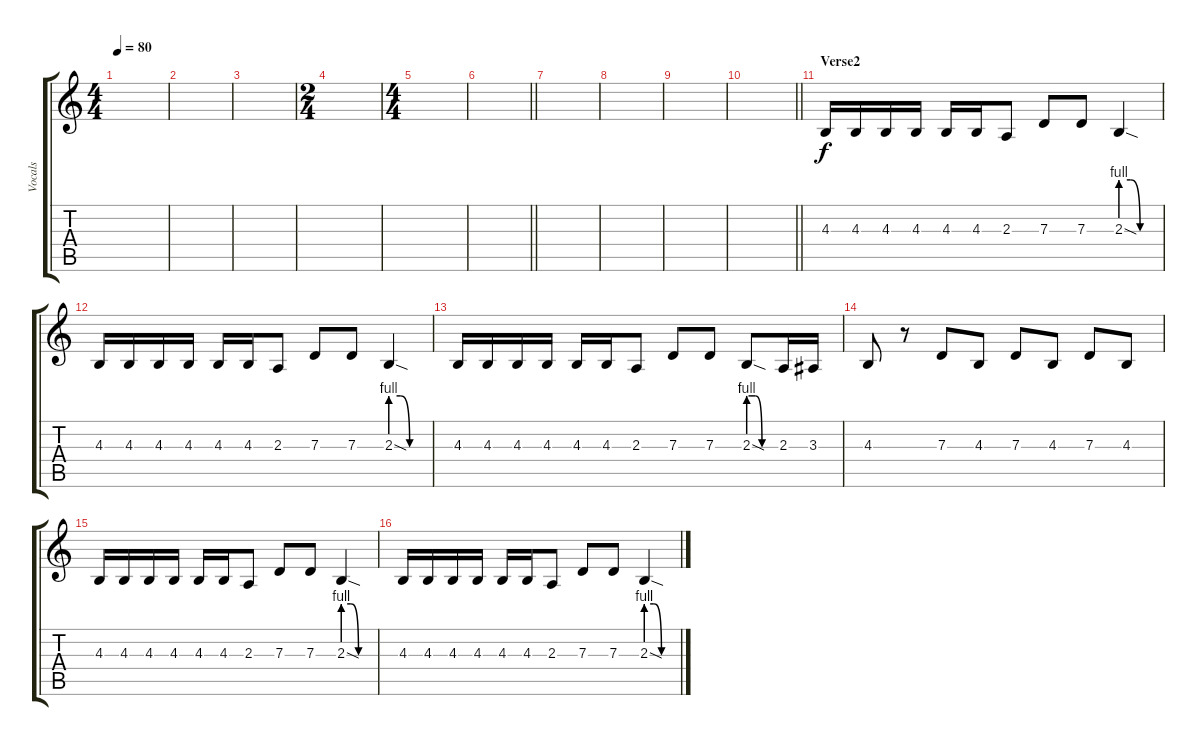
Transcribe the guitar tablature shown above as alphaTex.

\track ("Vocals" "Vocals") {instrument trumpet}
\staff {score tabs}
\tuning (E4 B3 G3 D3 A2 E2) {hide}
\ts (4 4)
\tempo 80
\clef g2
\ks c
|
|
|
\ts (2 4)
|
\ts (4 4)
|
\barLineRight lightlight
|
|
|
|
\barLineRight lightlight
|
\section ("" "Verse2")
4.3.16{dy f} 4.3.16 4.3.16 4.3.16 4.3.16 4.3.16 2.3.8 7.3.8 7.3.8 2.3{be (custom 0 4 15 4 30 0 60 0) sod}.4 |
4.3.16 4.3.16 4.3.16 4.3.16 4.3.16 4.3.16 2.3.8 7.3.8 7.3.8 2.3{be (custom 0 4 15 4 30 0 60 0) sod}.4 |
4.3.16 4.3.16 4.3.16 4.3.16 4.3.16 4.3.16 2.3.8 7.3.8 7.3.8 2.3{be (custom 0 4 15 4 30 0 60 0) sod}.8 2.3.16 3.3.16 |
4.3.8 r.8 7.3.8 4.3.8 7.3.8 4.3.8 7.3.8 4.3.8 |
4.3.16 4.3.16 4.3.16 4.3.16 4.3.16 4.3.16 2.3.8 7.3.8 7.3.8 2.3{be (custom 0 4 15 4 30 0 60 0) sod}.4 |
4.3.16 4.3.16 4.3.16 4.3.16 4.3.16 4.3.16 2.3.8 7.3.8 7.3.8 2.3{be (custom 0 4 15 4 30 0 60 0) sod}.4
